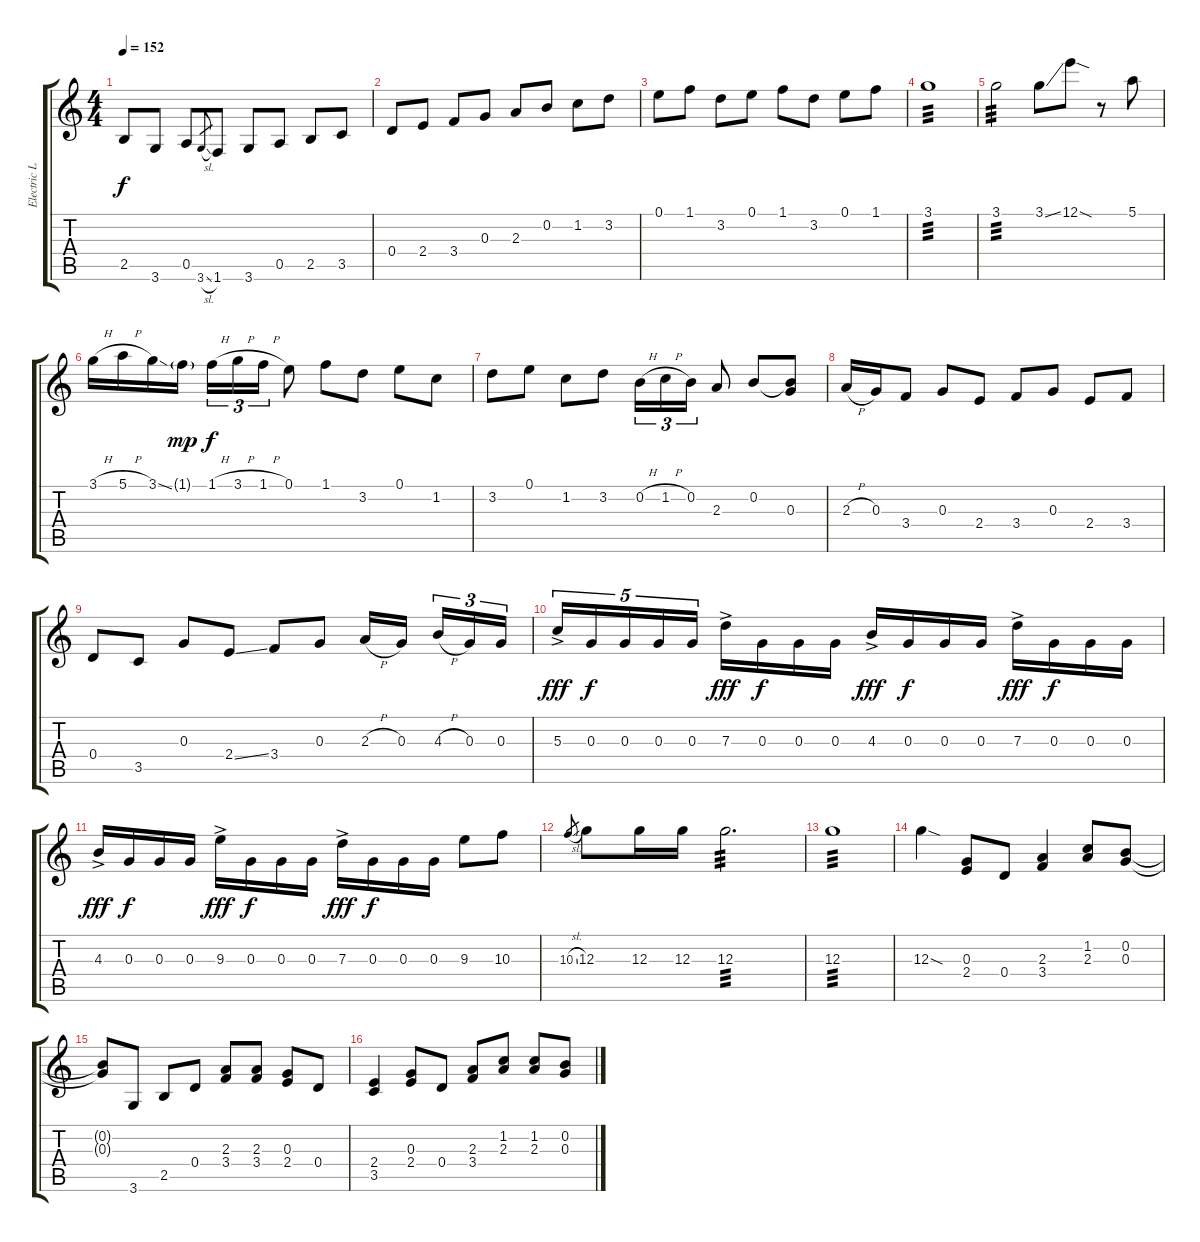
\track ("Electric Lead/Nylon At End" "Electric L") {instrument electricguitarjazz}
\staff {score tabs}
\tuning (E4 B3 G3 D3 A2 E2) {hide}
\ts (4 4)
\tempo 152
\clef g2
\ks c
2.5.8{dy f} 3.6.8 0.5.8 3.6{sl}.8{gr} 1.6.8 3.6.8 0.5.8 2.5.8 3.5.8 |
0.4.8 2.4.8 3.4.8 0.3.8 2.3.8 0.2.8 1.2.8 3.2.8 |
0.1.8 1.1.8 3.2.8 0.1.8 1.1.8 3.2.8 0.1.8 1.1.8 |
3.1.1{tp 3} |
3.1.2{tp 3} 3.1{ss}.8 12.1{sod}.8 r.8 5.1.8 |
3.1{h}.16 5.1{h}.16 3.1{ss}.16 1.1{g}.16{dy mp} 1.1{h}.16{tu (3 2) dy f} 3.1{h}.16{tu (3 2)} 1.1{h}.16{tu (3 2)} 0.1.8 1.1.8 3.2.8 0.1.8 1.2.8 |
3.2.8 0.1.8 1.2.8 3.2.8 0.2{h}.16{tu (3 2)} 1.2{h}.16{tu (3 2)} 0.2.16{tu (3 2)} 2.3.8 0.2.8 (0.2{t} 0.3).8 |
2.3{h}.16 0.3.16 3.4.8 0.3.8 2.4.8 3.4.8 0.3.8 2.4.8 3.4.8 |
0.4.8 3.5.8 0.3.8 2.4{ss}.8 3.4.8 0.3.8 2.3{h}.16 0.3.16{beam splitsecondary} 4.3{h}.16{tu (3 2)} 0.3.16{tu (3 2)} 0.3.16{tu (3 2)} |
5.3{ac}.16{tu (5 4) dy fff} 0.3.16{tu (5 4) dy f} 0.3.16{tu (5 4)} 0.3.16{tu (5 4)} 0.3.16{tu (5 4)} 7.3{ac}.16{dy fff} 0.3.16{dy f} 0.3.16 0.3.16 4.3{ac}.16{dy fff} 0.3.16{dy f} 0.3.16 0.3.16 7.3{ac}.16{dy fff} 0.3.16{dy f} 0.3.16 0.3.16 |
4.3{ac}.16{dy fff} 0.3.16{dy f} 0.3.16 0.3.16 9.3{ac}.16{dy fff} 0.3.16{dy f} 0.3.16 0.3.16 7.3{ac}.16{dy fff} 0.3.16{dy f} 0.3.16 0.3.16 9.3.8 10.3.8 |
10.3{sl}.8{gr} 12.3.8 12.3.16 12.3.16 12.3.2{d tp 3} |
12.3.1{tp 3} |
12.3{sod}.4{volume 10} (0.3 2.4).8{volume 14 balance 16} 0.4.8 (2.3 3.4).4 (1.2 2.3).8 (0.2 0.3).8 |
(0.2{t} 0.3{t}).8 3.6.8 2.5.8 0.4.8 (2.3 3.4).8 (2.3 3.4).8 (0.3 2.4).8 0.4.8 |
(2.4 3.5).4 (0.3 2.4).8 0.4.8 (2.3 3.4).8 (1.2 2.3).8 (1.2 2.3).8 (0.2 0.3).8
